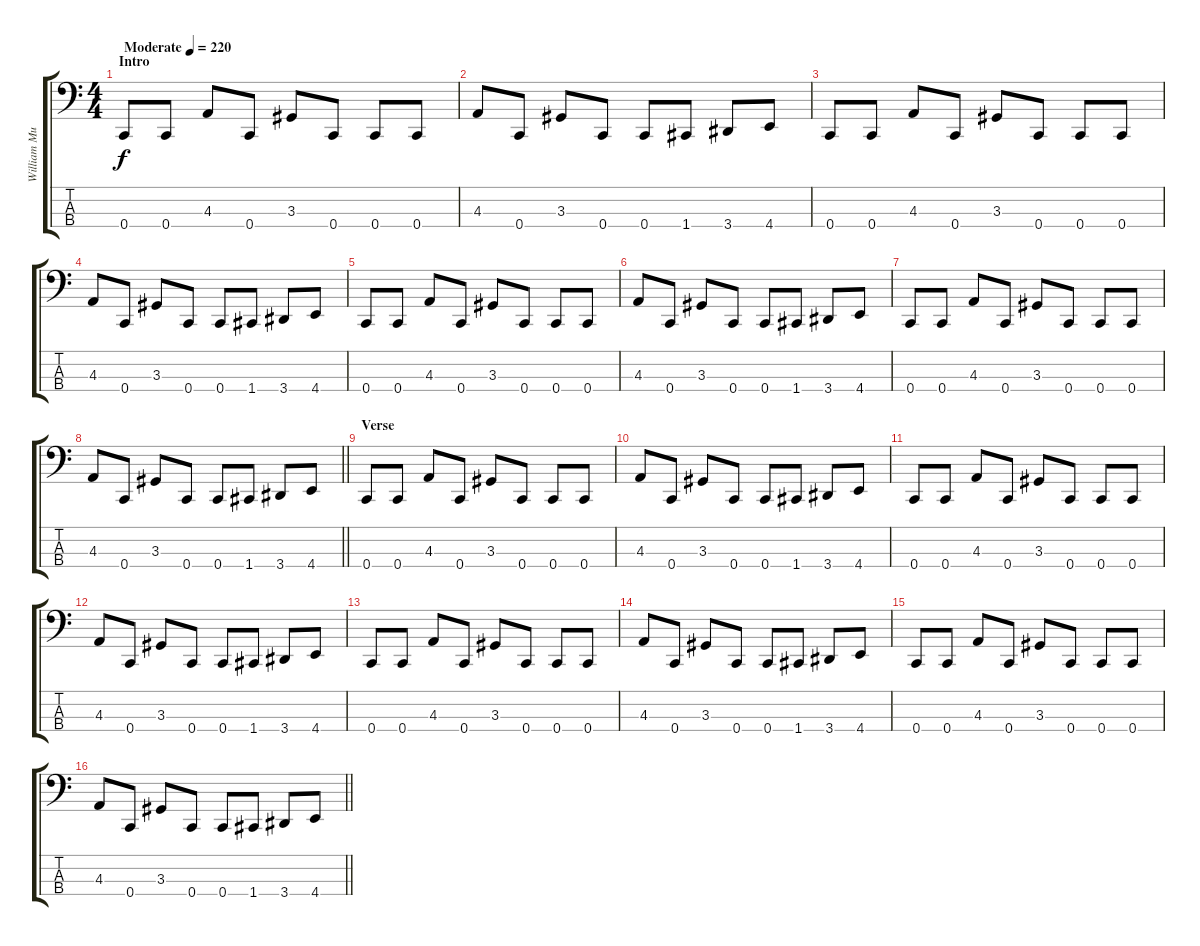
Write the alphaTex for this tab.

\track ("William Murderface (Bass Guitar)" "William Mu") {instrument electricbassfinger}
\staff {score tabs}
\tuning (Eb2 Bb1 F1 C1) {hide}
\ts (4 4)
\section ("" "Intro")
\tempo (220 "Moderate")
\clef f4
\ks c
0.4.8{dy f instrument electricbassfinger} 0.4.8 4.3.8 0.4.8 3.3.8 0.4.8 0.4.8 0.4.8 |
4.3.8 0.4.8 3.3.8 0.4.8 0.4.8 1.4.8 3.4.8 4.4.8 |
0.4.8 0.4.8 4.3.8 0.4.8 3.3.8 0.4.8 0.4.8 0.4.8 |
4.3.8 0.4.8 3.3.8 0.4.8 0.4.8 1.4.8 3.4.8 4.4.8 |
0.4.8 0.4.8 4.3.8 0.4.8 3.3.8 0.4.8 0.4.8 0.4.8 |
4.3.8 0.4.8 3.3.8 0.4.8 0.4.8 1.4.8 3.4.8 4.4.8 |
0.4.8 0.4.8 4.3.8 0.4.8 3.3.8 0.4.8 0.4.8 0.4.8 |
\barLineRight lightlight
4.3.8 0.4.8 3.3.8 0.4.8 0.4.8 1.4.8 3.4.8 4.4.8 |
\section ("" "Verse")
0.4.8 0.4.8 4.3.8 0.4.8 3.3.8 0.4.8 0.4.8 0.4.8 |
4.3.8 0.4.8 3.3.8 0.4.8 0.4.8 1.4.8 3.4.8 4.4.8 |
0.4.8 0.4.8 4.3.8 0.4.8 3.3.8 0.4.8 0.4.8 0.4.8 |
4.3.8 0.4.8 3.3.8 0.4.8 0.4.8 1.4.8 3.4.8 4.4.8 |
0.4.8 0.4.8 4.3.8 0.4.8 3.3.8 0.4.8 0.4.8 0.4.8 |
4.3.8 0.4.8 3.3.8 0.4.8 0.4.8 1.4.8 3.4.8 4.4.8 |
0.4.8 0.4.8 4.3.8 0.4.8 3.3.8 0.4.8 0.4.8 0.4.8 |
\barLineRight lightlight
4.3.8 0.4.8 3.3.8 0.4.8 0.4.8 1.4.8 3.4.8 4.4.8
